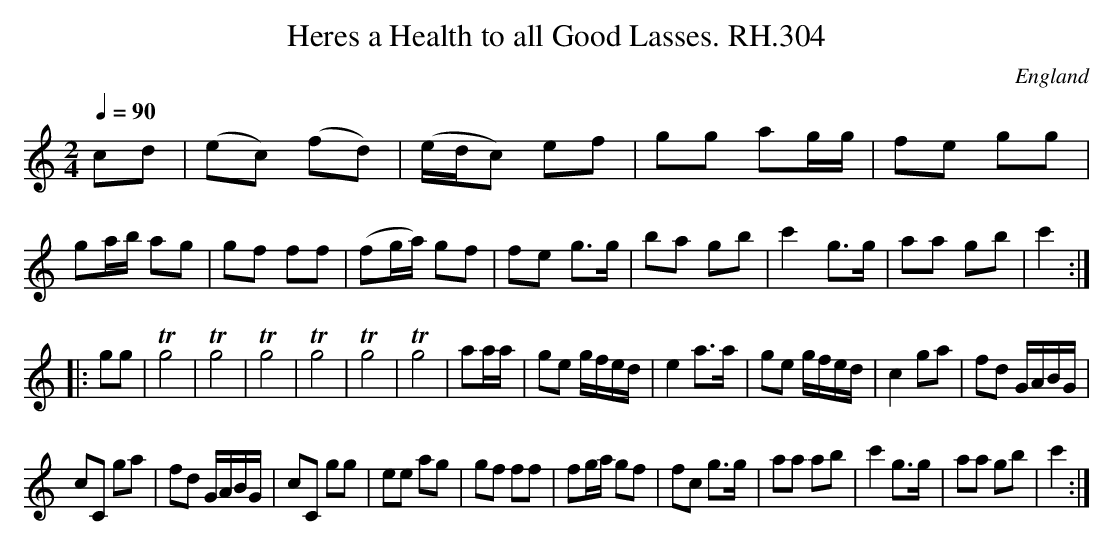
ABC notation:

X:1
T:Heres a Health to all Good Lasses. RH.304
O:England
M:2/4
L:1/8
Q:1/4=90
K:C
cd|(ec) (fd)|(e/d/c) ef|gg ag/g/|fe gg|\
ga/b/ ag|gf ff|(fg/a/) gf|fe g>g|\
ba gb|c'2g>g|aa gb|c'2:|
|:gg|Tg4|Tg4|Tg4|Tg4|\
Tg4|Tg4|aa/a/|ge g/f/e/d/|\
e2 a>a|ge g/f/e/d/|c2ga|fd G/A/B/G/|
cC ga|fd G/A/B/G/|cC gg|ee ag|\
gf ff|fg/a/ gf|fc g>g|aa ab|\
c'2g>g|aa gb|c'2:|
